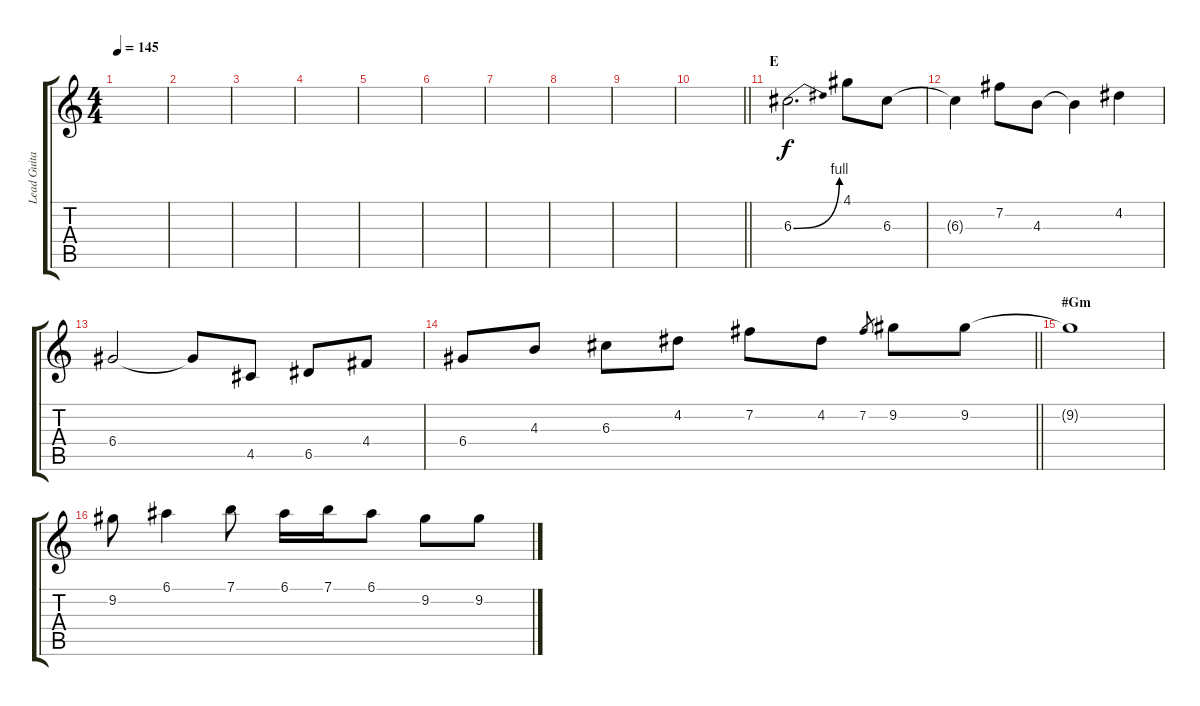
\track ("Lead Guitar" "Lead Guita") {instrument overdrivenguitar}
\staff {score tabs}
\tuning (E4 B3 G3 D3 A2 E2) {hide}
\ts (4 4)
\tempo 145
\clef g2
\ks c
|
|
|
|
|
|
|
|
|
\barLineRight lightlight
|
\section ("" "E")
6.3{be (bend 0 0 60 4)}.2{d volume 16} 4.1.8 6.3.8 |
6.3{t}.4 7.2.8 4.3.8 4.3{t}.4 4.2.4 |
6.4.2 6.4{t}.8 4.5.8 6.5.8 4.4.8 |
\barLineRight lightlight
6.4.8 4.3.8 6.3.8 4.2.8 7.2.8 4.2.8 7.2.8{gr} 9.2.8 9.2.8 |
\section ("" "#Gm")
9.2{t}.1 |
9.2.8 6.1.4 7.1.8 6.1.16 7.1.16 6.1.8 9.2.8 9.2.8
